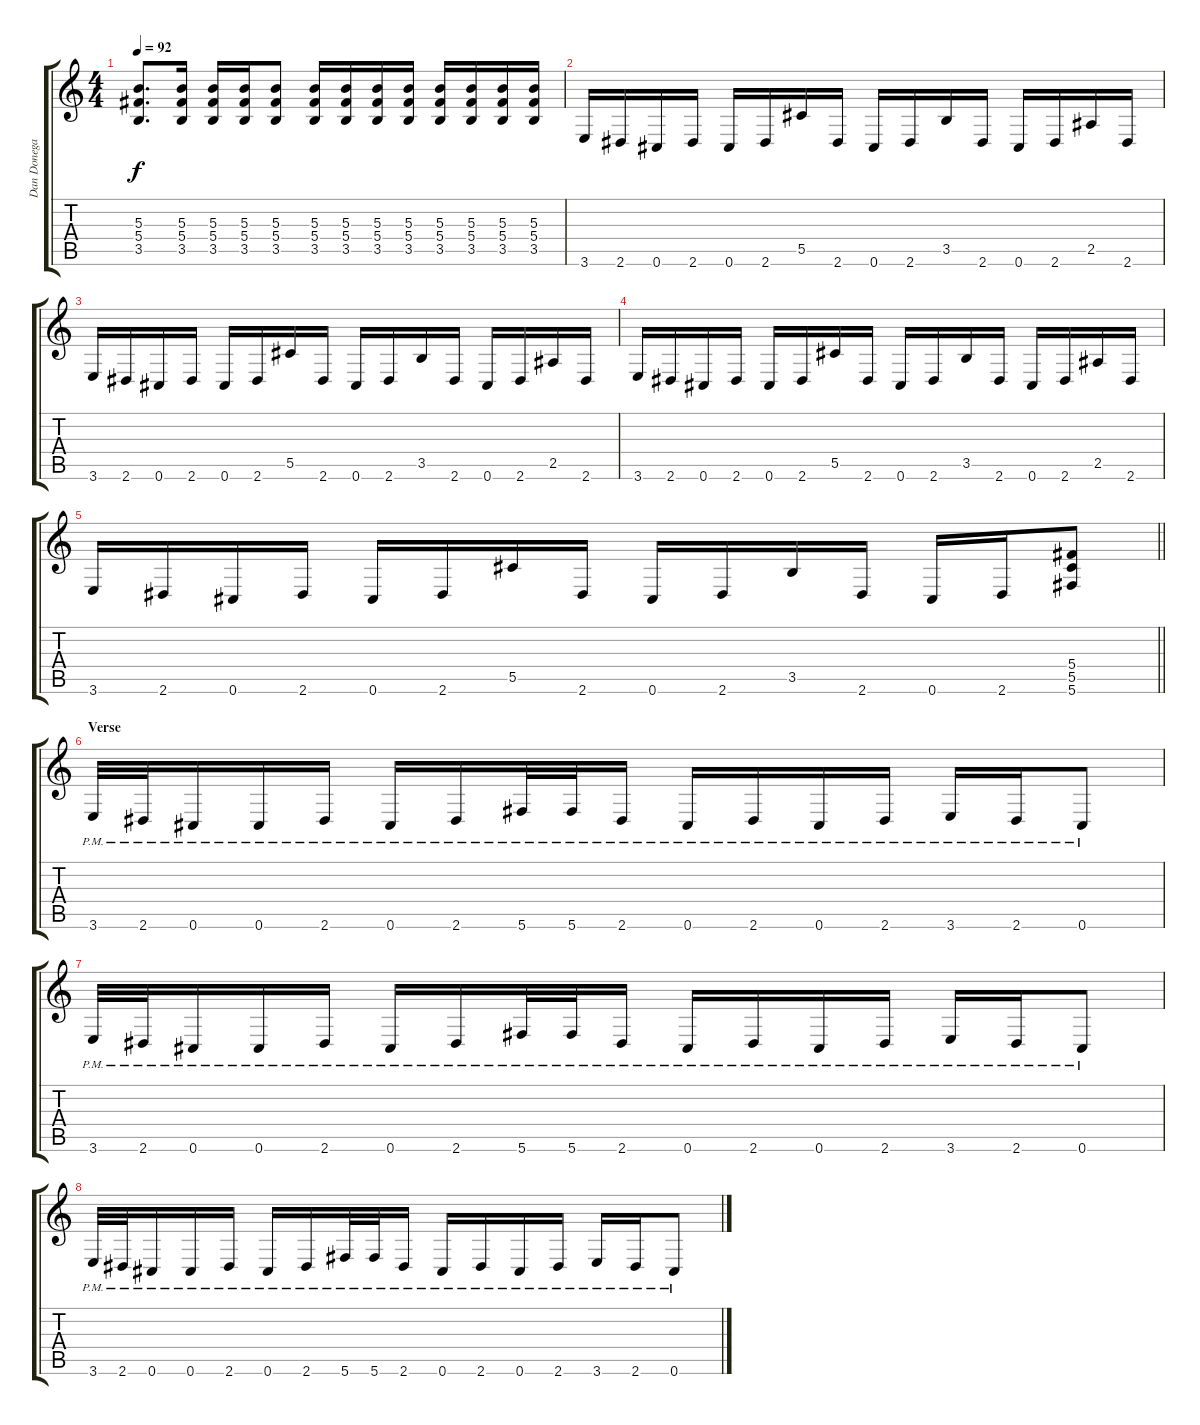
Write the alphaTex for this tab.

\track ("Dan Donegan 2" "Dan Donega") {instrument distortionguitar}
\staff {score tabs}
\tuning (Eb4 Bb3 Gb3 Db3 Ab2 Db2) {hide}
\ts (4 4)
\tempo 92
\clef g2
\ks c
(5.3 5.4 3.5).8{d dy f} (5.3 5.4 3.5).16 (5.3 5.4 3.5).16 (5.3 5.4 3.5).16 (5.3 5.4 3.5).8 (5.3 5.4 3.5).16 (5.3 5.4 3.5).16 (5.3 5.4 3.5).16 (5.3 5.4 3.5).16 (5.3 5.4 3.5).16 (5.3 5.4 3.5).16 (5.3 5.4 3.5).16 (5.3 5.4 3.5).16 |
3.6.16 2.6.16 0.6.16 2.6.16 0.6.16 2.6.16 5.5.16 2.6.16 0.6.16 2.6.16 3.5.16 2.6.16 0.6.16 2.6.16 2.5.16 2.6.16 |
3.6.16 2.6.16 0.6.16 2.6.16 0.6.16 2.6.16 5.5.16 2.6.16 0.6.16 2.6.16 3.5.16 2.6.16 0.6.16 2.6.16 2.5.16 2.6.16 |
3.6.16 2.6.16 0.6.16 2.6.16 0.6.16 2.6.16 5.5.16 2.6.16 0.6.16 2.6.16 3.5.16 2.6.16 0.6.16 2.6.16 2.5.16 2.6.16 |
\barLineRight lightlight
3.6.16 2.6.16 0.6.16 2.6.16 0.6.16 2.6.16 5.5.16 2.6.16 0.6.16 2.6.16 3.5.16 2.6.16 0.6.16 2.6.16 (5.4 5.5 5.6).8 |
\section ("" "Verse")
3.6{pm}.32 2.6{pm}.32 0.6{pm}.16 0.6{pm}.16 2.6{pm}.16 0.6{pm}.16 2.6{pm}.16 5.6{pm}.32 5.6{pm}.32 2.6{pm}.16 0.6{pm}.16 2.6{pm}.16 0.6{pm}.16 2.6{pm}.16 3.6{pm}.16 2.6{pm}.16 0.6{pm}.8 |
3.6{pm}.32 2.6{pm}.32 0.6{pm}.16 0.6{pm}.16 2.6{pm}.16 0.6{pm}.16 2.6{pm}.16 5.6{pm}.32 5.6{pm}.32 2.6{pm}.16 0.6{pm}.16 2.6{pm}.16 0.6{pm}.16 2.6{pm}.16 3.6{pm}.16 2.6{pm}.16 0.6{pm}.8 |
3.6{pm}.32 2.6{pm}.32 0.6{pm}.16 0.6{pm}.16 2.6{pm}.16 0.6{pm}.16 2.6{pm}.16 5.6{pm}.32 5.6{pm}.32 2.6{pm}.16 0.6{pm}.16 2.6{pm}.16 0.6{pm}.16 2.6{pm}.16 3.6{pm}.16 2.6{pm}.16 0.6{pm}.8
